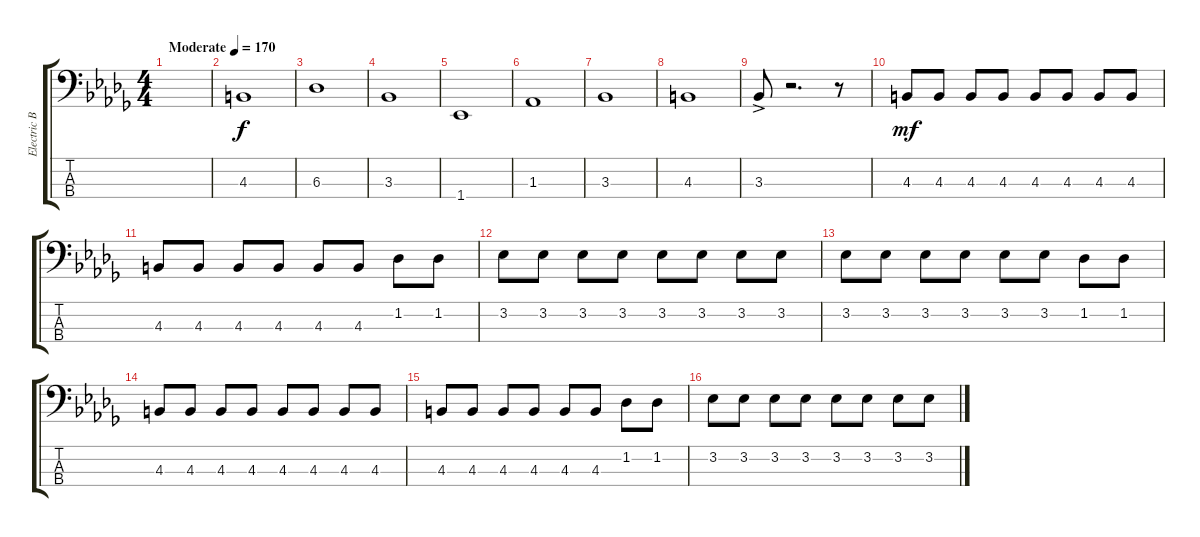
\track ("Electric Bass" "Electric B") {instrument electricbassfinger}
\staff {score tabs}
\tuning (F2 C2 G1 D1) {hide}
\ts (4 4)
\tempo (170 "Moderate")
\clef f4
\ks db
|
4.3.1 |
6.3.1 |
3.3.1 |
1.4.1 |
1.3.1 |
3.3.1 |
4.3.1 |
3.3{ac}.8{dy f} r.2{d} r.8 |
4.3.8{dy mf} 4.3.8 4.3.8 4.3.8 4.3.8 4.3.8 4.3.8 4.3.8 |
4.3.8 4.3.8 4.3.8 4.3.8 4.3.8 4.3.8 1.2.8 1.2.8 |
3.2.8 3.2.8 3.2.8 3.2.8 3.2.8 3.2.8 3.2.8 3.2.8 |
3.2.8 3.2.8 3.2.8 3.2.8 3.2.8 3.2.8 1.2.8 1.2.8 |
4.3.8 4.3.8 4.3.8 4.3.8 4.3.8 4.3.8 4.3.8 4.3.8 |
4.3.8 4.3.8 4.3.8 4.3.8 4.3.8 4.3.8 1.2.8 1.2.8 |
3.2.8 3.2.8 3.2.8 3.2.8 3.2.8 3.2.8 3.2.8 3.2.8
